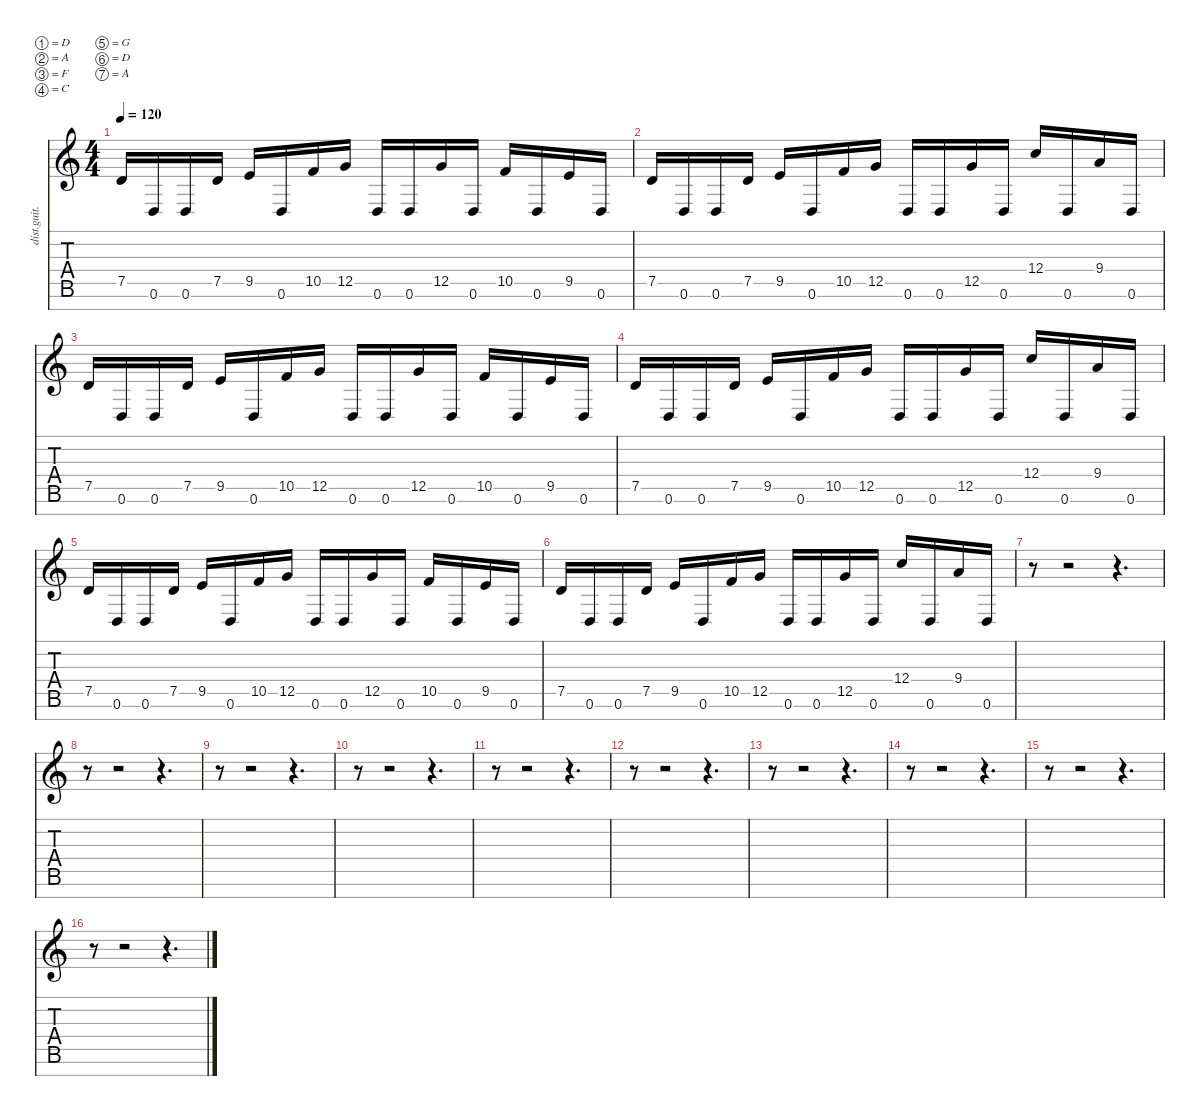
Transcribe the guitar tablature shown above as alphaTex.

\defaultSystemsLayout 4
\hideDynamics
\bracketExtendMode nobrackets
\otherSystemsTrackNameOrientation horizontal
\track ("Guitar 1" "dist.guit.") {instrument distortionguitar}
\staff {score tabs}
\tuning (D4 A3 F3 C3 G2 D2 A1)
\ts (4 4)
\tempo 120
\clef g2
\ks c
7.5.16{dy f beam Up} 0.6.16{beam Up} 0.6.16{beam Up} 7.5.16{beam Up} 9.5.16{beam Up} 0.6.16{beam Up} 10.5.16{beam Up} 12.5.16{beam Up} 0.6.16{beam Up} 0.6.16{beam Up} 12.5.16{beam Up} 0.6.16{beam Up} 10.5.16{beam Up} 0.6.16{beam Up} 9.5.16{beam Up} 0.6.16{beam Up} |
7.5.16{beam Up} 0.6.16{beam Up} 0.6.16{beam Up} 7.5.16{beam Up} 9.5.16{beam Up} 0.6.16{beam Up} 10.5.16{beam Up} 12.5.16{beam Up} 0.6.16{beam Up} 0.6.16{beam Up} 12.5.16{beam Up} 0.6.16{beam Up} 12.4.16{beam Up} 0.6.16{beam Up} 9.4.16{beam Up} 0.6.16{beam Up} |
7.5.16{beam Up} 0.6.16{beam Up} 0.6.16{beam Up} 7.5.16{beam Up} 9.5.16{beam Up} 0.6.16{beam Up} 10.5.16{beam Up} 12.5.16{beam Up} 0.6.16{beam Up} 0.6.16{beam Up} 12.5.16{beam Up} 0.6.16{beam Up} 10.5.16{beam Up} 0.6.16{beam Up} 9.5.16{beam Up} 0.6.16{beam Up} |
7.5.16{beam Up} 0.6.16{beam Up} 0.6.16{beam Up} 7.5.16{beam Up} 9.5.16{beam Up} 0.6.16{beam Up} 10.5.16{beam Up} 12.5.16{beam Up} 0.6.16{beam Up} 0.6.16{beam Up} 12.5.16{beam Up} 0.6.16{beam Up} 12.4.16{beam Up} 0.6.16{beam Up} 9.4.16{beam Up} 0.6.16{beam Up} |
7.5.16{beam Up} 0.6.16{beam Up} 0.6.16{beam Up} 7.5.16{beam Up} 9.5.16{beam Up} 0.6.16{beam Up} 10.5.16{beam Up} 12.5.16{beam Up} 0.6.16{beam Up} 0.6.16{beam Up} 12.5.16{beam Up} 0.6.16{beam Up} 10.5.16{beam Up} 0.6.16{beam Up} 9.5.16{beam Up} 0.6.16{beam Up} |
7.5.16{beam Up} 0.6.16{beam Up} 0.6.16{beam Up} 7.5.16{beam Up} 9.5.16{beam Up} 0.6.16{beam Up} 10.5.16{beam Up} 12.5.16{beam Up} 0.6.16{beam Up} 0.6.16{beam Up} 12.5.16{beam Up} 0.6.16{beam Up} 12.4.16{beam Up} 0.6.16{beam Up} 9.4.16{beam Up} 0.6.16{beam Up} |
r.8{beam Down} r.2{beam Down} r.4{d beam Down} |
r.8{beam Down} r.2{beam Down} r.4{d beam Down} |
r.8{beam Down} r.2{beam Down} r.4{d beam Down} |
r.8{beam Down} r.2{beam Down} r.4{d beam Down} |
r.8{beam Down} r.2{beam Down} r.4{d beam Down} |
r.8{beam Down} r.2{beam Down} r.4{d beam Down} |
r.8{beam Down} r.2{beam Down} r.4{d beam Down} |
r.8{beam Down} r.2{beam Down} r.4{d beam Down} |
r.8{beam Down} r.2{beam Down} r.4{d beam Down} |
r.8{beam Down} r.2{beam Down} r.4{d beam Down}
